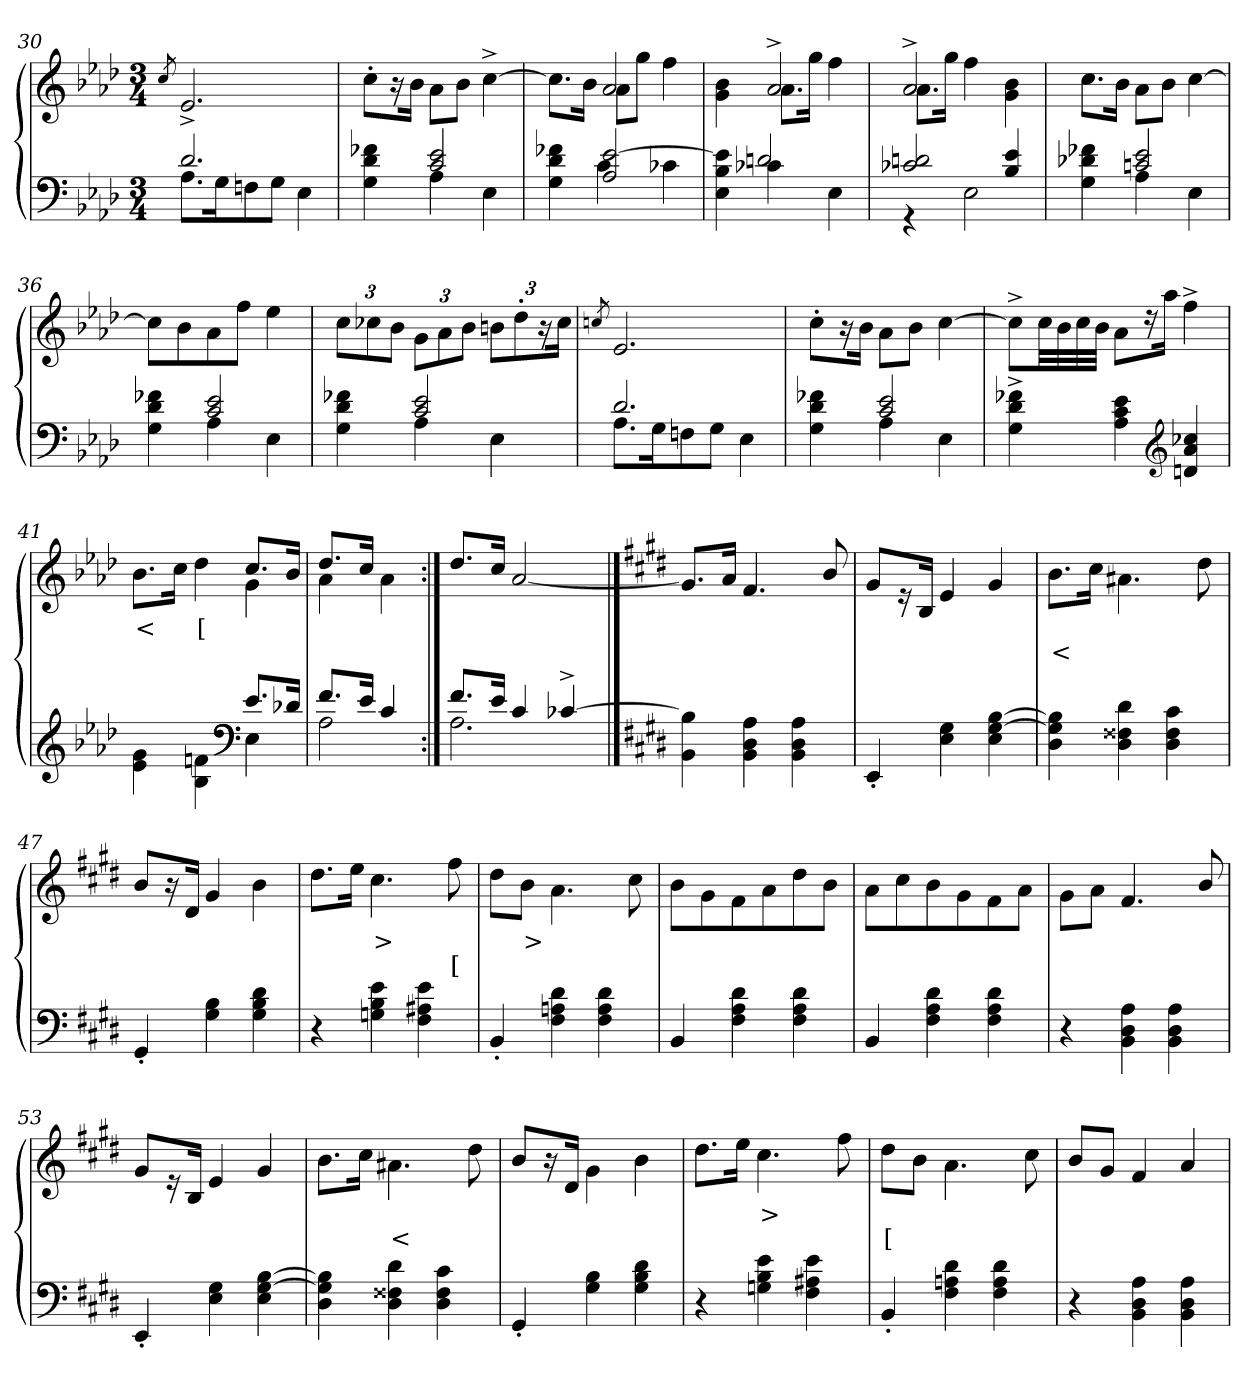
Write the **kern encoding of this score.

**kern	**kern	**text	**text
*part2	*part1	*part1	*part1
*staff2	*staff1	*staff1	*staff1
*clefF4	*clefG2	*	*
*k[b-e-a-d-]	*k[b-e-a-d-]	*	*
*M3/4	*M3/4	*	*
=30	=30	=30	=30
.	8qcc/	.	.
*^	*	*	*
2.d-	8.A-L	2.e-^>	.	.
.	16G	.	.	.
.	8Fn	.	.	.
.	8GJ	.	.	.
.	4E-	.	.	.
=31	=31	=31	=31	=31
4ryy	4f-X 4d- 4G	8cc'>\L	.	.
.	.	16r	.	.
.	.	16b-Jk	.	.
2e- 2c	4A-	8a-\L	.	.
.	.	8b-J	.	.
.	4E-	[4cc^>	.	.
=32	=32	=32	=32	=32
*	*	*^	*	*
4ryy	4f-X 4d- 4G	4ryy	8.ccL]	.	.
.	.	.	16b-Jk	.	.
[2e- 2A-	4c	2a-	8a-L	.	.
.	.	.	8ggJ	.	.
.	4c-X	.	4ff	.	.
=33	=33	=33	=33	=33	=33
4e-] 4B- 4E-	4ryy	4ryy	4b-\ 4g\	.	.
4c-X\	2dn/	2a-^>	8.a-L	.	.
.	.	.	16ggJ	.	.
4E-\	.	.	4ff	.	.
=34	=34	=34	=34	=34	=34
2dn 2c-X	4r	2a-^>	8.a-L	.	.
.	.	.	16ggJk	.	.
.	2E-	.	4ff	.	.
4e- 4B-	.	4ryy	4b-\ 4g\	.	.
*	*	*v	*v	*	*
=35	=35	=35	=35	=35
4ryy	4f-X 4d-X 4G	8.ccL	.	.
.	.	16b-Jk	.	.
2e- 2cn	4A-	8a-\L	.	.
.	.	8b-J	.	.
.	4E-	[4cc	.	.
=36	=36	=36	=36	=36
4ryy	4f-X 4d- 4G	8ccL]	.	.
.	.	8b-	.	.
2e- 2c	4A-	8a-	.	.
.	.	8ffJ	.	.
.	4E-	4ee-	.	.
=37	=37	=37	=37	=37
4ryy	4f-X 4d- 4G	12ccL	.	.
.	.	12cc-X	.	.
.	.	12b-J	.	.
2e- 2c	4A-	12g\L	.	.
.	.	12a-	.	.
.	.	12b-J	.	.
.	4E-	12bnL	.	.
.	.	12dd-'>	.	.
.	.	24r	.	.
.	.	24cc-\Jk	.	.
=38	=38	=38	=38	=38
.	.	8qccn/	.	.
2.d-	8.A-L	2.e-	.	.
.	16G	.	.	.
.	8Fn	.	.	.
.	8GJ	.	.	.
.	4E-	.	.	.
=39	=39	=39	=39	=39
4ryy	4f-X 4d- 4G	8cc'>\L	.	.
.	.	16r	.	.
.	.	16b-Jk	.	.
2e- 2c	4A-	8a-\L	.	.
.	.	8b-J	.	.
.	4E-	[4cc	.	.
*v	*v	*	*	*
=40	=40	=40	=40
4f-X^> 4d-^> 4G^>	8cc^>L]	.	.
.	32ccLL	.	.
.	32b-	.	.
.	32cc	.	.
.	32b-JJJ	.	.
4e- 4c 4A-	8a-L	.	.
.	16r	.	.
.	16aa-Jk	.	.
*clefG2	*	*	*
4cc-X 4a- 4dn	4ff^>	.	.
=41	=41	=41	=41
*^	*^	*	*
2ryy	4g\ 4e-\	2ryy	8.b-L	<	.
.	.	.	16ccJk	.	.
.	4fn\ 4B-\	.	4dd-	[	.
*clefF4	*	*	*	*	*
4E-\	8.e-/L	8.ccL	4g	.	.
.	16d-XJk	16b-Jk	.	.	.
=42	=42	=42	=42	=42	=42
8.fL	2A-	8.dd-L	4a-	.	.
16e-Jk	.	16ccJk	.	.	.
4c	.	4a-\	4ryy	.	.
*	*	*v	*v	*	*
=43:|!	=43:|!	=43:|!	=43:|!	=43:|!
8.fL	2.A-	8.dd-/L	.	.
16e-Jk	.	16ccJk	.	.
4c	.	[2a-	.	.
[4c-X^>	.	.	.	.
*v	*v	*	*	*
==44	==44	==44	==44
*k[f#c#g#d#]	*k[f#c#g#d#]	*	*
4B] 4BB	8.g#L]	.	.
.	16aJk	.	.
4A 4D# 4BB	4.f#	.	.
4A 4D# 4BB	.	.	.
.	8b/	.	.
=45	=45	=45	=45
4EE'>	8g#L	.	.
.	16r	.	.
.	16BJk	.	.
4G# 4E	4e	.	.
[4B [4G# 4E	4g#	.	.
=46	=46	=46	=46
4B] 4G#] 4D#	8.bL	.	<
.	16cc#Jk	.	.
4d# 4F##X 4D#	4.a#X\	.	.
4c# 4F## 4D#	.	.	.
.	8dd#	.	.
=47	=47	=47	=47
4GG#'>	8bL	.	.
.	16r	.	.
.	16d#Jk	.	.
4B 4G#	4g#	.	.
4d# 4B 4G#	4b	.	.
=48	=48	=48	=48
4r	8.dd#L	.	.
.	16eeJk	.	.
4e 4B 4Gn	4.cc#	>	.
4e 4A#X 4F#	.	.	.
.	8ff#	.	[
=49	=49	=49	=49
4BB'>	8dd#L	.	.
.	8bJ	>	.
4d# 4An 4F#	4.a\	.	.
4d# 4A 4F#	.	.	.
.	8cc#	.	.
=50	=50	=50	=50
4BB	8b\L	.	.
.	8g#	.	.
4d# 4A 4F#	8f#	.	.
.	8a	.	.
4d# 4A 4F#	8dd#	.	.
.	8bJ	.	.
=51	=51	=51	=51
4BB	8a\L	.	.
.	8cc#	.	.
4d# 4A 4F#	8b	.	.
.	8g#	.	.
4d# 4A 4F#	8f#	.	.
.	8aJ	.	.
=52	=52	=52	=52
4r	8g#\L	.	.
.	8aJ	.	.
4A 4D# 4BB	4.f#	.	.
4A 4D# 4BB	.	.	.
.	8b/	.	.
=53	=53	=53	=53
4EE'>	8g#L	.	.
.	16r	.	.
.	16BJk	.	.
4G# 4E	4e	.	.
[4B [4G# 4E	4g#	.	.
=54	=54	=54	=54
4B] 4G#] 4D#	8.bL	.	.
.	16cc#Jk	.	.
4d# 4F##X 4D#	4.a#X\	.	<
4c# 4F## 4D#	.	.	.
.	8dd#	.	.
=55	=55	=55	=55
4GG#'>	8bL	.	.
.	16r	.	.
.	16d#Jk	.	.
4B 4G#	4g#\	.	.
4d# 4B 4G#	4b	.	.
=56	=56	=56	=56
4r	8.dd#L	.	.
.	16eeJk	.	.
4e 4B 4Gn	4.cc#	>	.
4e 4A#X 4F#	.	.	.
.	8ff#	.	.
=57	=57	=57	=57
4BB'>	8dd#L	.	[
.	8bJ	.	.
4d# 4An 4F#	4.a\	.	.
4d# 4A 4F#	.	.	.
.	8cc#	.	.
=58	=58	=58	=58
4r	8bL	.	.
.	8g#J	.	.
4A 4D# 4BB	4f#	.	.
4A 4D# 4BB	4a	.	.
=	=	=	=
*-	*-	*-	*-
